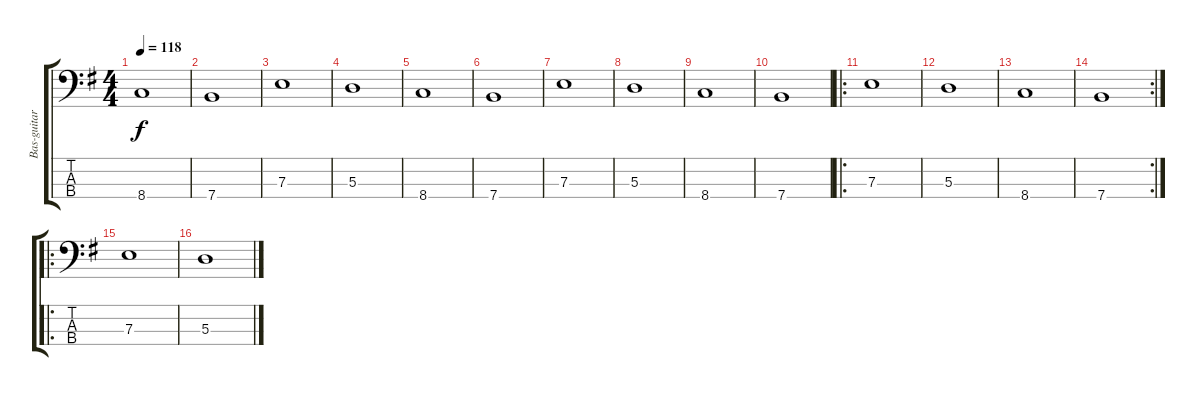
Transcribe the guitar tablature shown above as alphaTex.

\track ("Bas-guitar" "Bas-guitar") {instrument electricbassfinger}
\staff {score tabs}
\tuning (G2 D2 A1 E1) {hide}
\ts (4 4)
\tempo 118
\clef f4
\ks eminor
8.4.1{dy f} |
7.4.1 |
7.3.1 |
5.3.1 |
8.4.1 |
7.4.1 |
7.3.1 |
5.3.1 |
8.4.1 |
7.4.1 |
\ro
7.3.1 |
5.3.1 |
8.4.1 |
\rc 2
7.4.1 |
\ro
7.3.1 |
5.3.1
